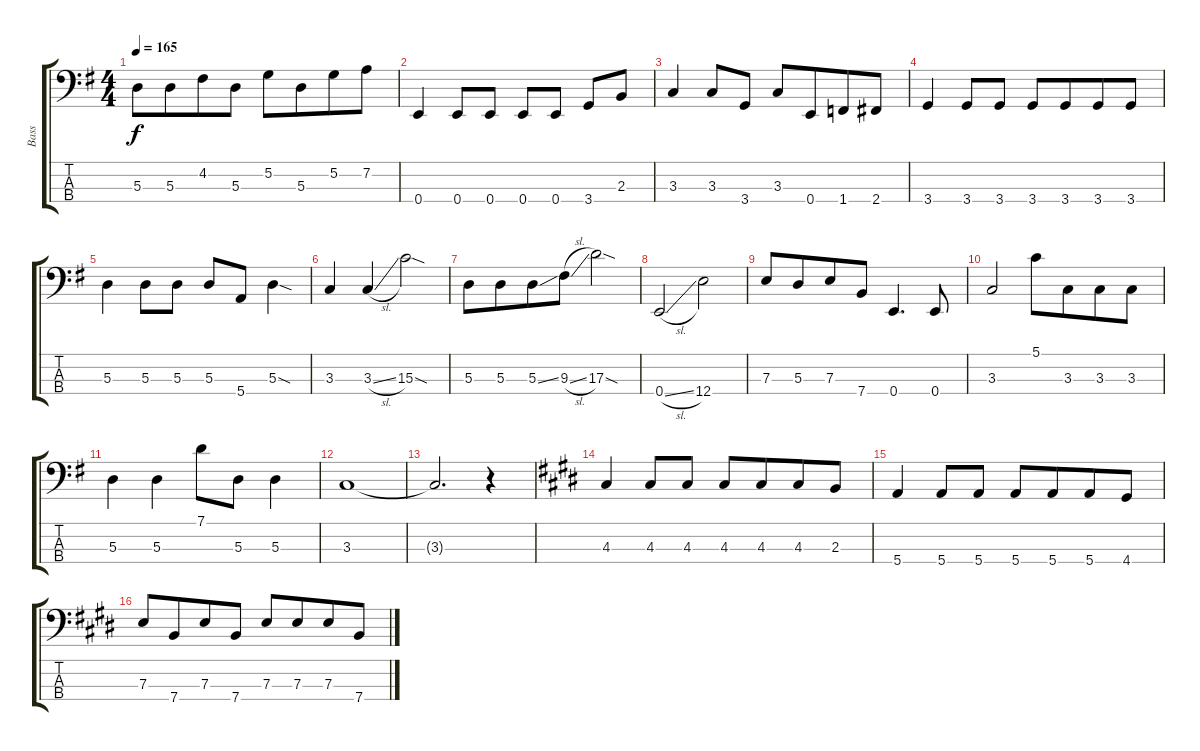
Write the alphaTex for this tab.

\track ("Bass" "Bass") {instrument electricbassfinger}
\staff {score tabs}
\tuning (G2 D2 A1 E1) {hide}
\ts (4 4)
\tempo 165
\clef f4
\ks g
5.3.8{dy f} 5.3.8{beam merge} 4.2.8 5.3.8 5.2.8 5.3.8{beam merge} 5.2.8 7.2.8 |
0.4.4 0.4.8 0.4.8 0.4.8 0.4.8 3.4.8 2.3.8 |
3.3.4 3.3.8 3.4.8 3.3.8 0.4.8{beam merge} 1.4.8 2.4.8 |
3.4.4 3.4.8 3.4.8 3.4.8 3.4.8{beam merge} 3.4.8 3.4.8 |
5.3.4 5.3.8 5.3.8 5.3.8 5.4.8 5.3{sod}.4 |
3.3.4 3.3{sl}.4 15.3{sod}.2 |
5.3.8 5.3.8{beam merge} 5.3{ss}.8 9.3{sl}.8 17.3{sod}.2 |
0.4{sl}.2 12.4.2 |
7.3.8{beam Up} 5.3.8{beam Up beam merge} 7.3.8{beam Up} 7.4.8{beam Up} 0.4.4{d} 0.4.8 |
3.3.2 5.1.8 3.3.8{beam merge} 3.3.8 3.3.8 |
5.3.4 5.3.4 7.1.8 5.3.8 5.3.4 |
3.3.1 |
3.3{t}.2{d} r.4 |
\ks e
4.3.4 4.3.8 4.3.8 4.3.8 4.3.8{beam merge} 4.3.8 2.3.8 |
5.4.4{beam merge} 5.4.8 5.4.8 5.4.8 5.4.8{beam merge} 5.4.8 4.4.8 |
7.3.8{beam Up} 7.4.8{beam Up beam merge} 7.3.8{beam Up} 7.4.8{beam Up beam split} 7.3.8{beam Up} 7.3.8{beam Up beam merge} 7.3.8{beam Up} 7.4.8{beam Up}
